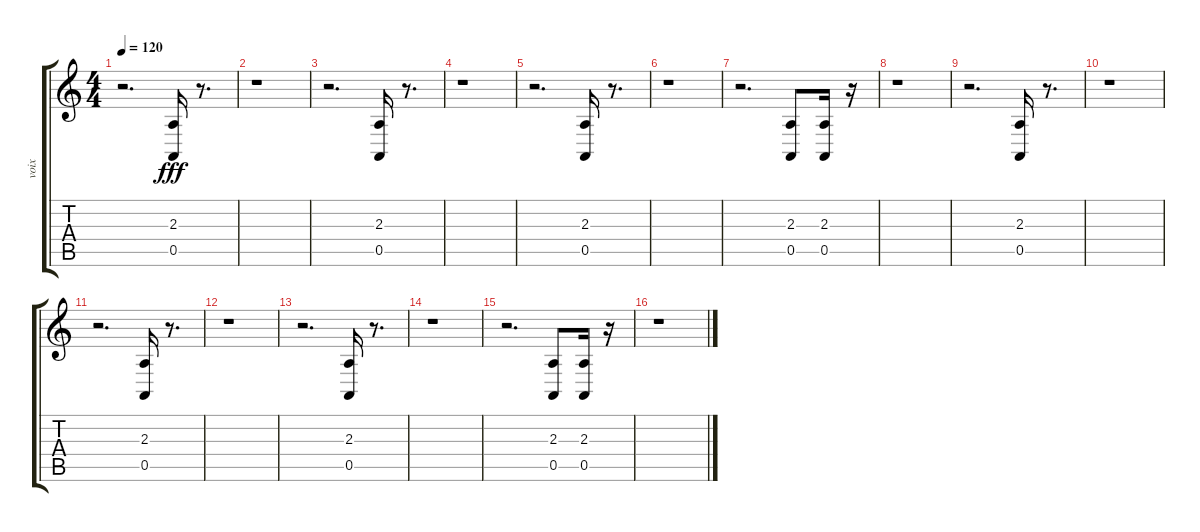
\track ("voix" "voix") {instrument choiraahs}
\staff {score tabs}
\tuning (E4 B3 G3 D3 A2 E2) {hide}
\ts (4 4)
\tempo 120
\clef g2
\ks c
r.2{d dy fff} (2.3 0.5).16{volume 16} r.8{d} |
r.1 |
r.2{d} (2.3 0.5).16 r.8{d} |
r.1 |
r.2{d} (2.3 0.5).16 r.8{d} |
r.1 |
r.2{d} (2.3 0.5).8 (2.3 0.5).16 r.16 |
r.1 |
r.2{d} (2.3 0.5).16 r.8{d} |
r.1 |
r.2{d} (2.3 0.5).16 r.8{d} |
r.1 |
r.2{d} (2.3 0.5).16 r.8{d} |
r.1 |
r.2{d} (2.3 0.5).8 (2.3 0.5).16 r.16 |
r.1
